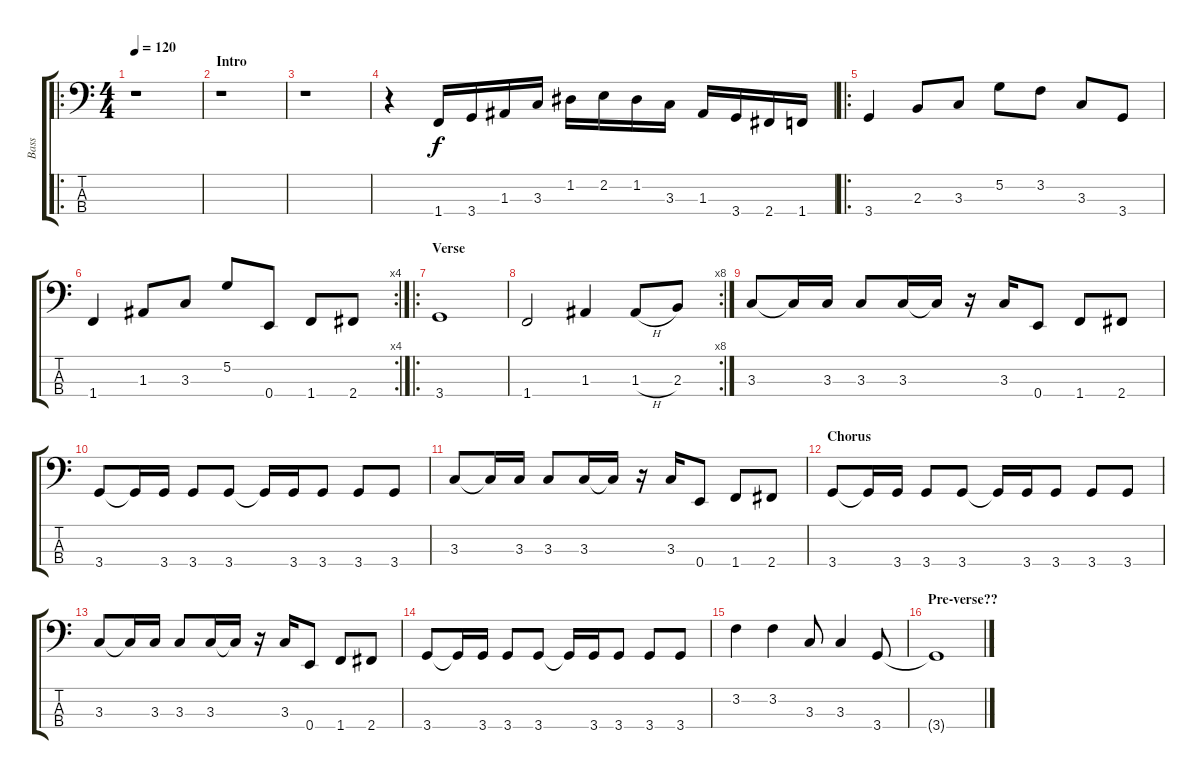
\track ("Bass" "Bass") {instrument electricbassfinger}
\staff {score tabs}
\tuning (G2 D2 A1 E1) {hide}
\ro
\ts (4 4)
\tempo 120
\clef f4
\ks c
r.1{dy f instrument electricbassfinger} |
\section ("" "Intro")
r.1 |
r.1 |
r.4 1.4.16 3.4.16 1.3.16 3.3.16 1.2.16 2.2.16 1.2.16 3.3.16 1.3.16 3.4.16 2.4.16 1.4.16 |
\ro
3.4.4 2.3.8 3.3.8 5.2.8 3.2.8 3.3.8 3.4.8 |
\rc 4
1.4.4 1.3.8 3.3.8 5.2.8 0.4.8 1.4.8 2.4.8 |
\ro
\section ("" "Verse")
3.4.1 |
\rc 8
1.4.2 1.3.4 1.3{h}.8 2.3.8 |
3.3.8 3.3{t}.16 3.3.16 3.3.8 3.3.16 3.3{t}.16 r.16 3.3.16 0.4.8 1.4.8 2.4.8 |
3.4.8 3.4{t}.16 3.4.16 3.4.8 3.4.8 3.4{t}.16 3.4.16 3.4.8 3.4.8 3.4.8 |
3.3.8 3.3{t}.16 3.3.16 3.3.8 3.3.16 3.3{t}.16 r.16 3.3.16 0.4.8 1.4.8 2.4.8 |
\section ("" "Chorus")
3.4.8 3.4{t}.16 3.4.16 3.4.8 3.4.8 3.4{t}.16 3.4.16 3.4.8 3.4.8 3.4.8 |
3.3.8 3.3{t}.16 3.3.16 3.3.8 3.3.16 3.3{t}.16 r.16 3.3.16 0.4.8 1.4.8 2.4.8 |
3.4.8 3.4{t}.16 3.4.16 3.4.8 3.4.8 3.4{t}.16 3.4.16 3.4.8 3.4.8 3.4.8 |
3.2.4 3.2.4 3.3.8 3.3.4 3.4.8 |
\section ("" "Pre-verse??")
3.4{t}.1
